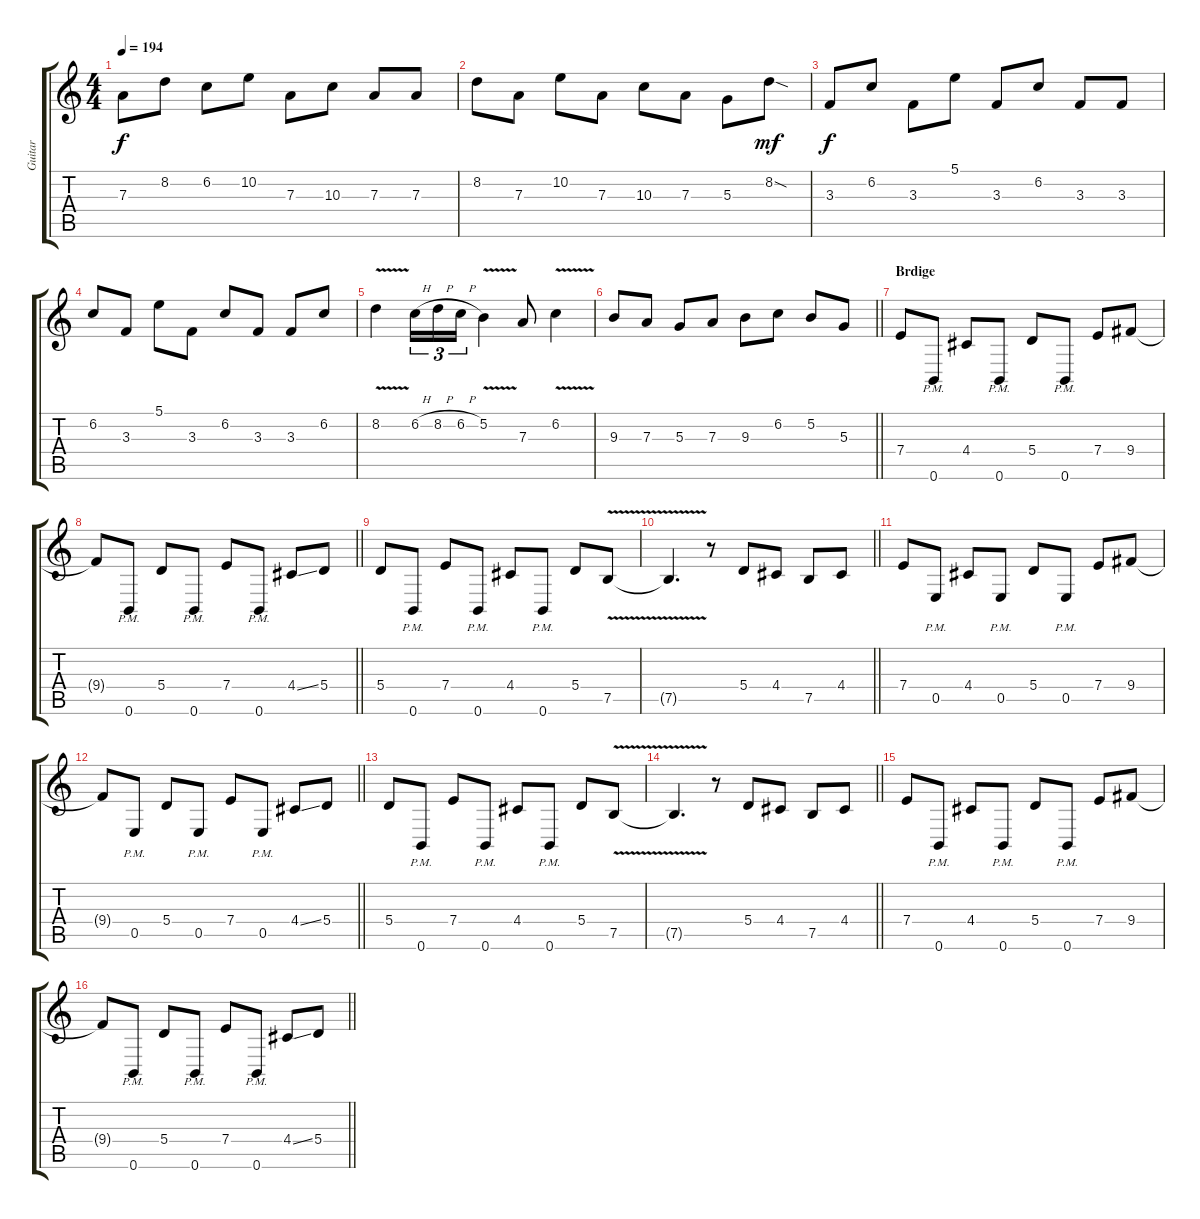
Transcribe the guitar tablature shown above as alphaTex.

\track ("Guitar" "Guitar") {instrument distortionguitar}
\staff {score tabs}
\tuning (B3 Gb3 D3 A2 E2 B1) {hide}
\ts (4 4)
\tempo 194
\clef g2
\ks c
7.3.8{dy f} 8.2.8 6.2.8 10.2.8 7.3.8 10.3.8 7.3.8 7.3.8 |
8.2.8 7.3.8 10.2.8 7.3.8 10.3.8 7.3.8 5.3.8 8.2{sod}.8{dy mf} |
3.3.8{dy f} 6.2.8 3.3.8 5.1.8 3.3.8 6.2.8 3.3.8 3.3.8 |
6.2.8 3.3.8 5.1.8 3.3.8 6.2.8 3.3.8 3.3.8 6.2.8 |
8.2{v}.4 6.2{h}.16{tu (3 2)} 8.2{h}.16{tu (3 2)} 6.2{h}.16{tu (3 2)} 5.2{v}.4 7.3.8 6.2{v}.4 |
\barLineRight lightlight
9.3.8 7.3.8 5.3.8 7.3.8 9.3.8 6.2.8 5.2.8 5.3.8 |
\section ("" "Brdige")
7.4.8{balance 8} 0.6{pm}.8 4.4.8 0.6{pm}.8 5.4.8 0.6{pm}.8 7.4.8 9.4.8 |
\barLineRight lightlight
9.4{t}.8 0.6{pm}.8 5.4.8 0.6{pm}.8 7.4.8 0.6{pm}.8 4.4{ss}.8 5.4.8 |
5.4.8 0.6{pm}.8 7.4.8 0.6{pm}.8 4.4.8 0.6{pm}.8 5.4.8 7.5{v}.8 |
\barLineRight lightlight
7.5{t}.4{d} r.8 5.4.8 4.4.8 7.5.8 4.4.8 |
7.4.8 0.5{pm}.8 4.4.8 0.5{pm}.8 5.4.8 0.5{pm}.8 7.4.8 9.4.8 |
\barLineRight lightlight
9.4{t}.8 0.5{pm}.8 5.4.8 0.5{pm}.8 7.4.8 0.5{pm}.8 4.4{ss}.8 5.4.8 |
5.4.8 0.6{pm}.8 7.4.8 0.6{pm}.8 4.4.8 0.6{pm}.8 5.4.8 7.5{v}.8 |
\barLineRight lightlight
7.5{t}.4{d} r.8 5.4.8 4.4.8 7.5.8 4.4.8 |
7.4.8{balance 8} 0.6{pm}.8 4.4.8 0.6{pm}.8 5.4.8 0.6{pm}.8 7.4.8 9.4.8 |
\barLineRight lightlight
9.4{t}.8 0.6{pm}.8 5.4.8 0.6{pm}.8 7.4.8 0.6{pm}.8 4.4{ss}.8 5.4.8
